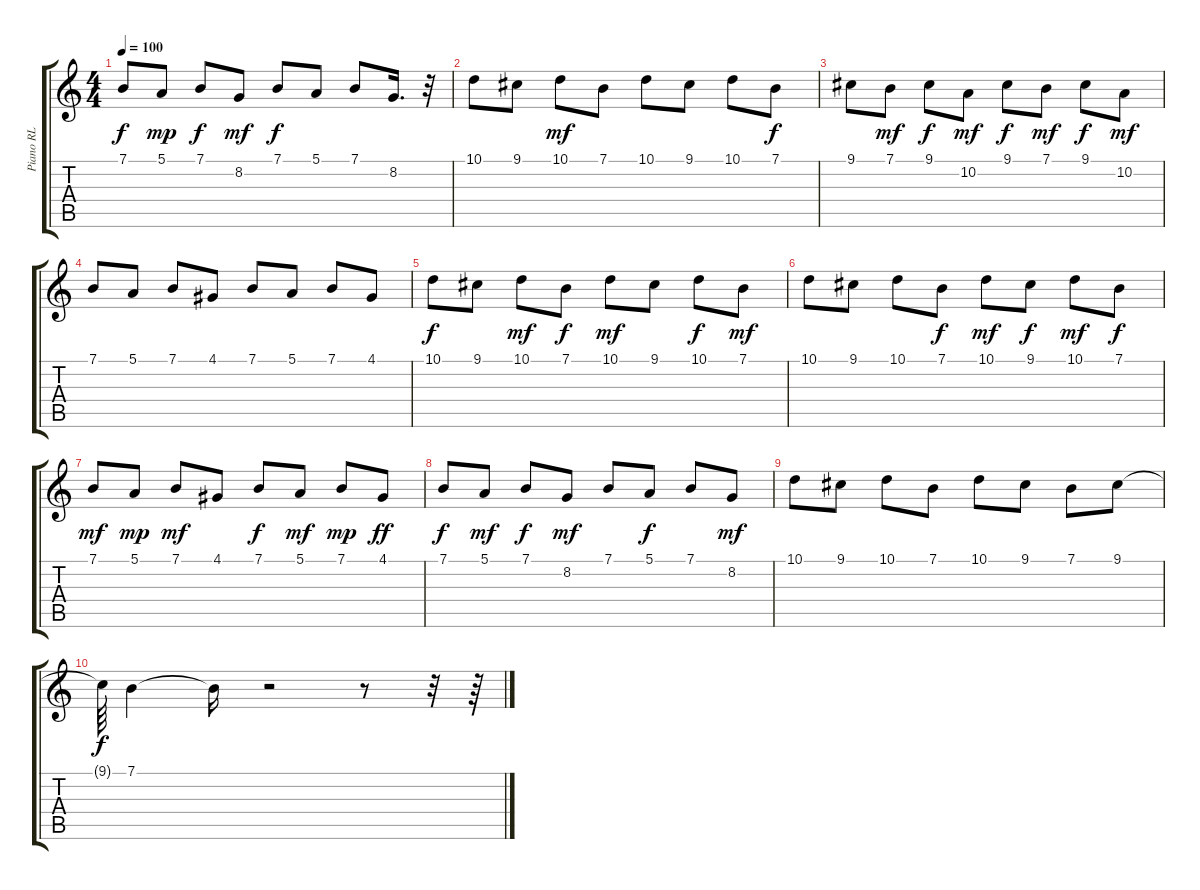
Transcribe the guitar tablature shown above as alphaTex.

\track ("Piano RL" "Piano RL") {instrument acousticgrandpiano}
\staff {score tabs}
\tuning (E4 B3 G3 D3 A2 E2) {hide}
\ts (4 4)
\tempo 100
\clef g2
\ks c
7.1.8{dy f} 5.1.8{dy mp} 7.1.8{dy f} 8.2.8{dy mf} 7.1.8{dy f} 5.1.8 7.1.8 8.2.16{d} r.32 |
10.1.8 9.1.8 10.1.8{dy mf} 7.1.8 10.1.8 9.1.8 10.1.8 7.1.8{dy f} |
9.1.8 7.1.8{dy mf} 9.1.8{dy f} 10.2.8{dy mf} 9.1.8{dy f} 7.1.8{dy mf} 9.1.8{dy f} 10.2.8{dy mf} |
7.1.8 5.1.8 7.1.8 4.1.8 7.1.8 5.1.8 7.1.8 4.1.8 |
10.1.8{dy f} 9.1.8 10.1.8{dy mf} 7.1.8{dy f} 10.1.8{dy mf} 9.1.8 10.1.8{dy f} 7.1.8{dy mf} |
10.1.8 9.1.8 10.1.8 7.1.8{dy f} 10.1.8{dy mf} 9.1.8{dy f} 10.1.8{dy mf} 7.1.8{dy f} |
7.1.8{dy mf} 5.1.8{dy mp} 7.1.8{dy mf} 4.1.8 7.1.8{dy f} 5.1.8{dy mf} 7.1.8{dy mp} 4.1.8{dy ff} |
7.1.8{dy f} 5.1.8{dy mf} 7.1.8{dy f} 8.2.8{dy mf} 7.1.8 5.1.8{dy f} 7.1.8 8.2.8{dy mf} |
10.1.8 9.1.8 10.1.8 7.1.8 10.1.8 9.1.8 7.1.8 9.1.8 |
9.1{t}.64{dy f} 7.1.4 7.1{t}.16 r.2 r.8 r.32 r.64
